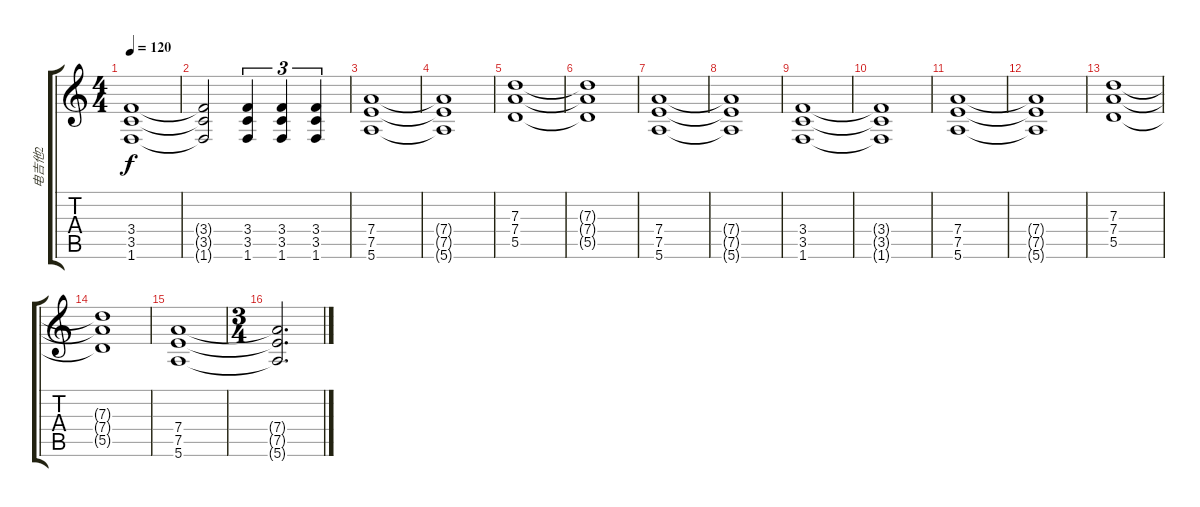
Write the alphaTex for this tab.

\track ("电吉他2" "电吉他2") {instrument distortionguitar}
\staff {score tabs}
\tuning (E4 B3 G3 D3 A2 E2) {hide}
\ts (4 4)
\tempo 120
\clef g2
\ks c
(3.4 3.5 1.6).1{dy f} |
(3.4{t} 3.5{t} 1.6{t}).2 (3.4 3.5 1.6).4{tu (3 2)} (3.4 3.5 1.6).4{tu (3 2)} (3.4 3.5 1.6).4{tu (3 2)} |
(7.4 7.5 5.6).1 |
(7.4{t} 7.5{t} 5.6{t}).1 |
(7.3 7.4 5.5).1 |
(7.3{t} 7.4{t} 5.5{t}).1 |
(7.4 7.5 5.6).1 |
(7.4{t} 7.5{t} 5.6{t}).1 |
(3.4 3.5 1.6).1 |
(3.4{t} 3.5{t} 1.6{t}).1 |
(7.4 7.5 5.6).1 |
(7.4{t} 7.5{t} 5.6{t}).1 |
(7.3 7.4 5.5).1 |
(7.3{t} 7.4{t} 5.5{t}).1 |
(7.4 7.5 5.6).1 |
\ts (3 4)
(7.4{t} 7.5{t} 5.6{t}).2{d}
